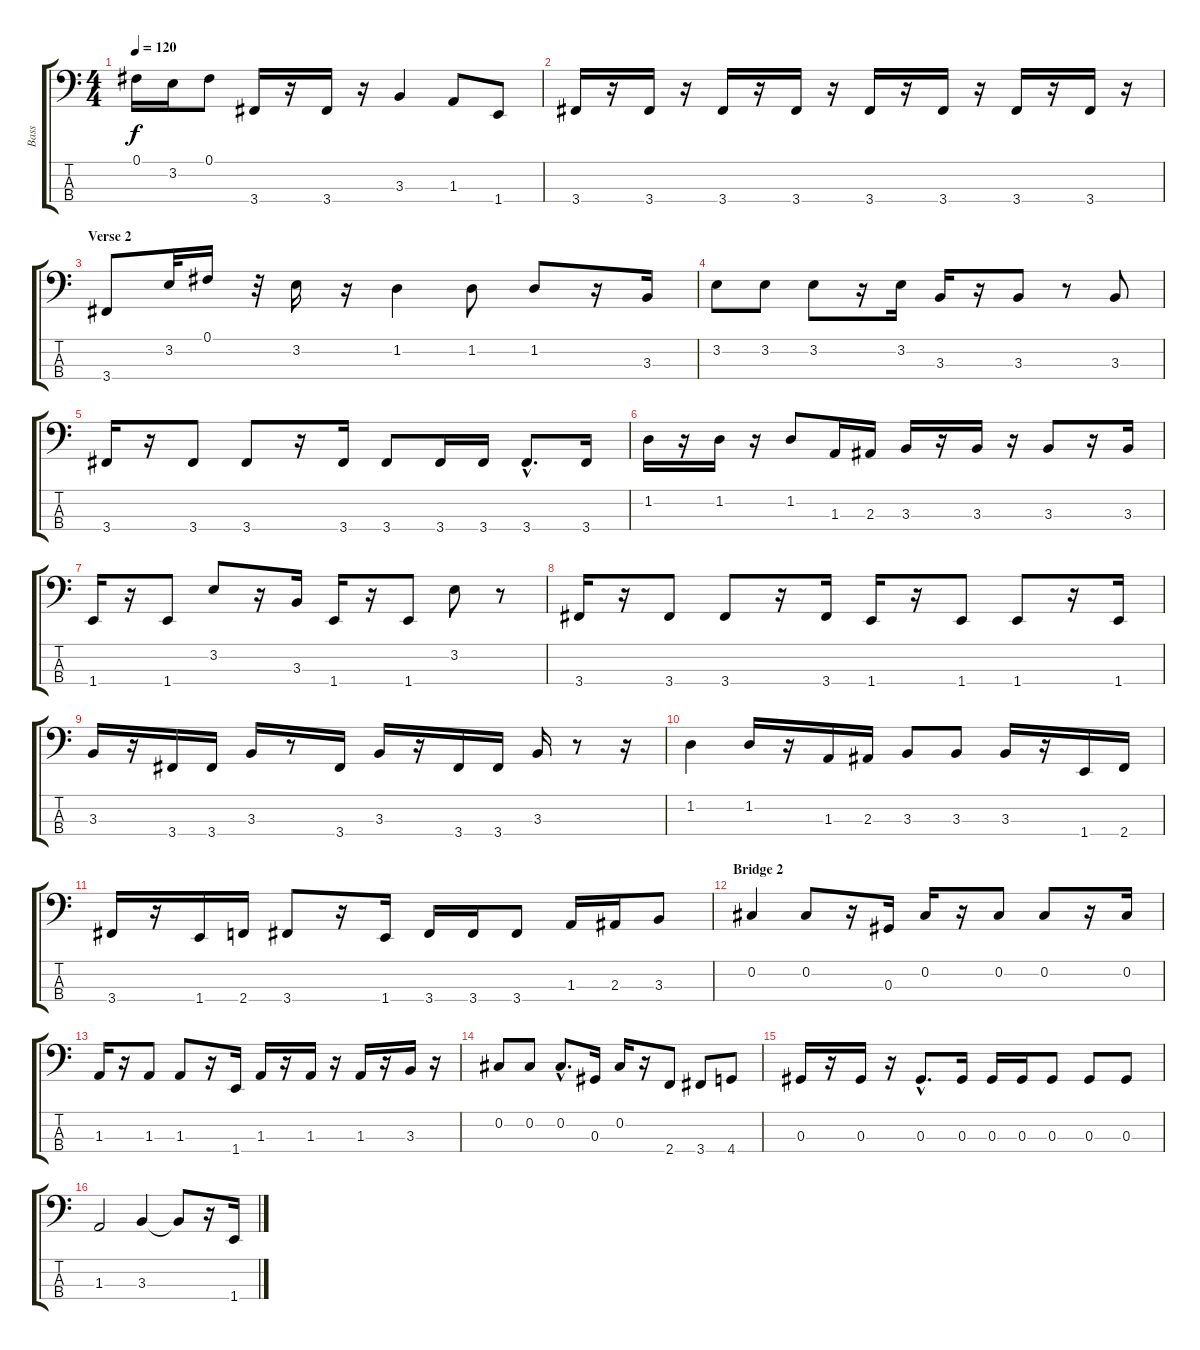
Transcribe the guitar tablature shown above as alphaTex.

\track ("Bass" "Bass") {instrument electricbassfinger}
\staff {score tabs}
\tuning (Gb2 Db2 Ab1 Eb1) {hide}
\ts (4 4)
\tempo 120
\clef f4
\ks c
0.1.16{dy f} 3.2.16 0.1.8 3.4.16 r.16 3.4.16 r.16 3.3.4 1.3.8 1.4.8 |
3.4.16 r.16 3.4.16 r.16 3.4.16 r.16 3.4.16 r.16 3.4.16 r.16 3.4.16 r.16 3.4.16 r.16 3.4.16 r.16 |
\section ("" "Verse 2")
3.4.8 3.2.32 0.1.16 r.32 3.2.16 r.16 1.2.4 1.2.8 1.2.8 r.16 3.3.16 |
3.2.8 3.2.8 3.2.8 r.16 3.2.16 3.3.16 r.16 3.3.8 r.8 3.3.8 |
3.4.16 r.16 3.4.8 3.4.8 r.16 3.4.16 3.4.8 3.4.16 3.4.16 3.4{hac}.8{d} 3.4.16 |
1.2.16 r.16 1.2.16 r.16 1.2.8 1.3.16 2.3.16 3.3.16 r.16 3.3.16 r.16 3.3.8 r.16 3.3.16 |
1.4.16 r.16 1.4.8 3.2.8 r.16 3.3.16 1.4.16 r.16 1.4.8 3.2.8 r.8 |
3.4.16 r.16 3.4.8 3.4.8 r.16 3.4.16 1.4.16 r.16 1.4.8 1.4.8 r.16 1.4.16 |
3.3.16 r.16 3.4.16 3.4.16 3.3.16 r.8 3.4.16 3.3.16 r.16 3.4.16 3.4.16 3.3.16 r.8 r.16 |
1.2.4 1.2.16 r.16 1.3.16 2.3.16 3.3.8 3.3.8 3.3.16 r.16 1.4.16 2.4.16 |
3.4.16 r.16 1.4.16 2.4.16 3.4.8 r.16 1.4.16 3.4.16 3.4.16 3.4.8 1.3.16 2.3.16 3.3.8 |
\section ("" "Bridge 2")
0.2.4 0.2.8 r.16 0.3.16 0.2.16 r.16 0.2.8 0.2.8 r.16 0.2.16 |
1.3.16 r.16 1.3.8 1.3.8 r.16 1.4.16 1.3.16 r.16 1.3.16 r.16 1.3.16 r.16 3.3.16 r.16 |
0.2.8 0.2.8 0.2{hac}.8{d} 0.3.16 0.2.16 r.16 2.4.8 3.4.8 4.4.8 |
0.3.16 r.16 0.3.16 r.16 0.3{hac}.8{d} 0.3.16 0.3.16 0.3.16 0.3.8 0.3.8 0.3.8 |
1.3.2 3.3.4 3.3{t}.8 r.16 1.4.16
